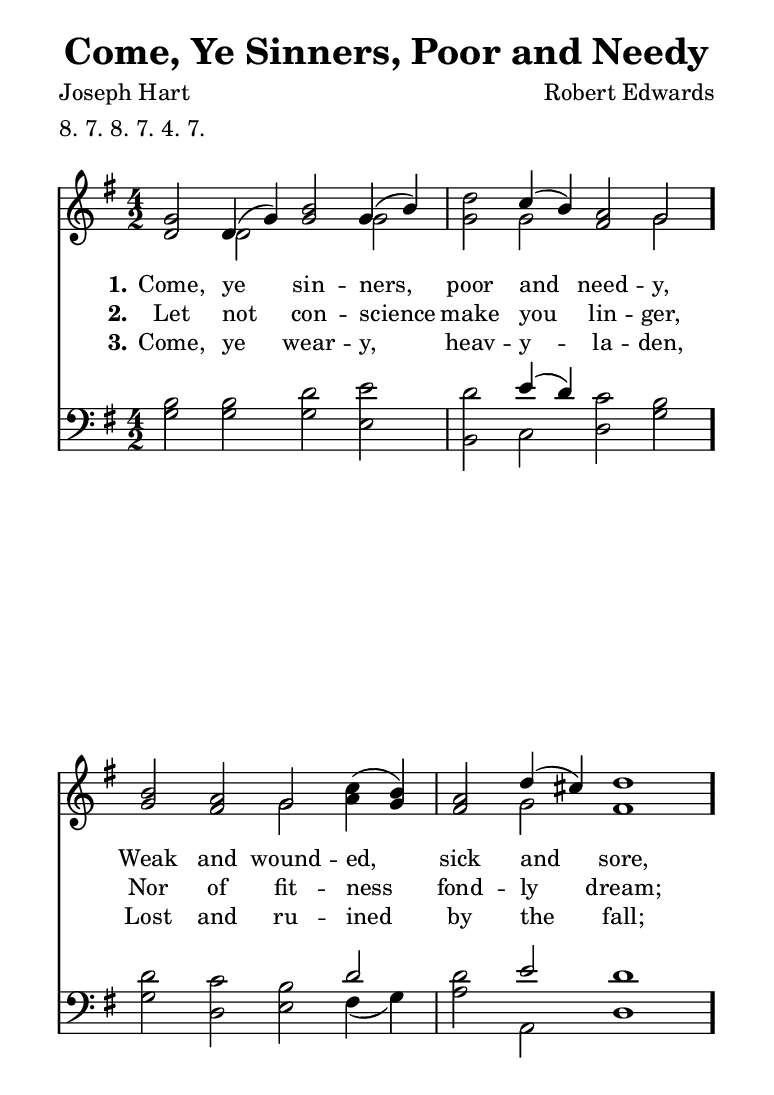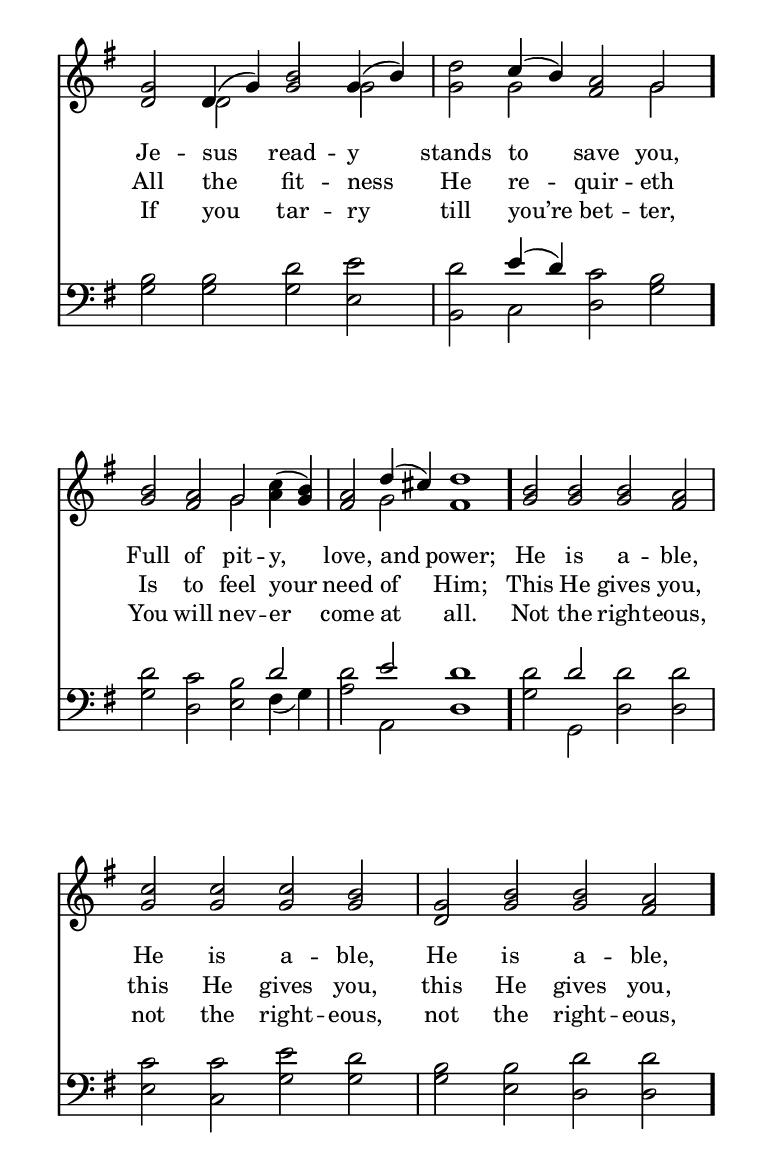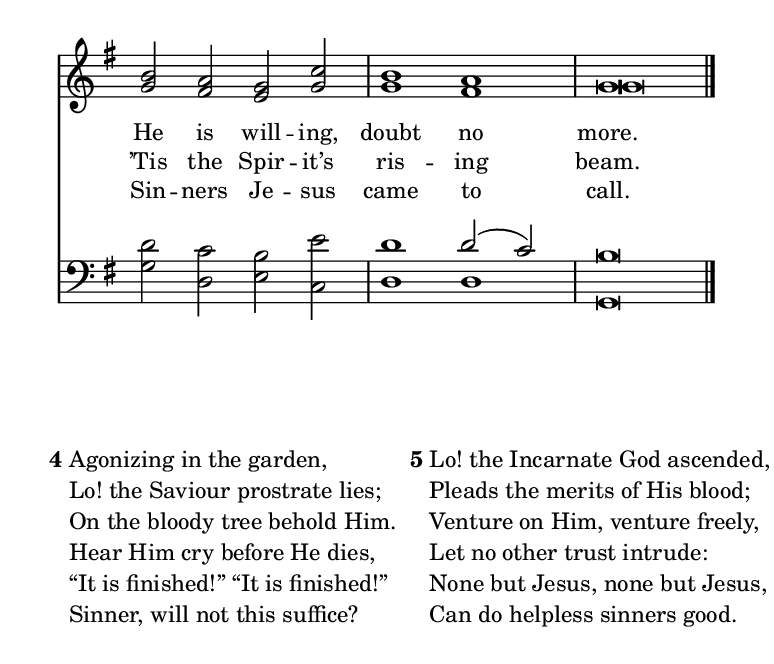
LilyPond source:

\include "common/global.ily"
\paper {
  \include "common/paper.ily"
  system-count = #(cond (is-eogsized 4) (#t #f))
}

\header{
  %gospel
  hymnnumber = "77"
  title = "Come, Ye Sinners, Poor and Needy"
  tunename = "Caersalem"
  meter = "8. 7. 8. 7. 4. 7."
  poet = "Joseph Hart"
  composer = "Robert Edwards"
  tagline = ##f
}

% for fermata in MIDI
ta = { \tempo 4=160 }
tb = { \tempo 4=80  }

patternAA = { c2 c4( c4) c2 c4( c4) | c2 c4( c4) c2 c2 }
patternAB = { c2 }
patternAC = { c2 c2 c2 c2 | c2 c4( c4) c2 c2 }

patternBA = { c2 c2 c2 c4( c4) | c2 c4( c4) c1 }
patternBB = { c2 c2 c2 c4( c4) | c2 c2      c1 }
patternBC = { c2 c2 c2 c2      | c2 c2      c1 }

patternCA = { \patternAB }

patternDA = { c2 c2 c2 c2 | c1 c1      | c\breve }
patternDB = { c2 c2 c2 c2 | c1 c2( c2) | c\breve }

global = {
  \include "common/overrides.ily"
  \override Staff.TimeSignature.style = #'numbered
  \time 4/2
  \override Score.MetronomeMark.transparent = ##t % hide all fermata changes too
  \ta
  \key g \major
  \autoBeamOff
}

notesSoprano = {
\global
\relative c'' {

  \changePitch \patternAA { g d g b g b | d c b a g }
  \changePitch \patternBA { b a g c b | a d cis d }
  \changePitch \patternAA { g, d g b g b | d c b a g }
  \changePitch \patternBA { b a g c b | a d cis d }

  \changePitch \patternCA { b b b a | c c c b | g b b a }
  \changePitch \patternDA { b a g c | b a | g }

  \bar "|."

}
}

notesAlto = {
\global
\relative e' {

  \changePitch \patternAB { d d g g | g g fis g }
  \changePitch \patternBB { g fis g a g | fis g fis }
  \changePitch \patternAB { d d g g | g g fis g }
  \changePitch \patternBB { g fis g a g | fis g fis }

  \changePitch \patternCA { g g g fis | g g g g | d g g fis }
  \changePitch \patternDA { g fis e g | g fis | g }

}
}

notesTenor = {
\global
\relative a {

  \changePitch \patternAC { b b d e | d e d c b }
  \changePitch \patternBC { d c b d | d e d }
  \changePitch \patternAC { b b d e | d e d c b }
  \changePitch \patternBC { d c b d | d e d }

  \changePitch \patternCA { d d d d | c c e d | b b d d }
  \changePitch \patternDB { d c b e | d d c | b }

}
}

notesBass = {
\global
\relative f {

  \changePitch \patternAB { g g g e | b c d g }
  \changePitch \patternBB { g d e fis g | a a, d }
  \changePitch \patternAB { g g g e | b c d g }
  \changePitch \patternBB { g d e fis g | a a, d }

  \changePitch \patternCA { g g, d' d | e c g' g | g e d d }
  \changePitch \patternDA { g d e c | d d | g, }

}
}

wordsA = \lyricmode {
\set stanza = "1."

Come, ye sin -- ners, poor and need -- y, \bar "."
Weak and wound -- ed, sick and sore, \bar "."
Je -- sus read -- y stands to save you, \bar "."
Full of pit -- y, love, and power; \bar "."
He is a -- ble, He is a -- ble, %{HIDE>%} He is a -- ble, %{<HIDE%} \bar "."
He is will -- ing, doubt no more. \bar "."

}

wordsB = \lyricmode {
\set stanza = "2."

Let not con -- science make you lin -- ger,
Nor of fit -- ness fond -- ly dream;
All the fit -- ness He re -- quir -- eth
Is to feel your need of Him;
This He gives you, this He gives you, %{HIDE>%} this He gives you, %{<HIDE%}
’Tis the Spir -- it’s ris -- ing beam.

}

wordsC = \lyricmode {
\set stanza = "3."

Come, ye wear -- y, heav -- y -- la -- den,
Lost and ru -- ined by the fall;
If you tar -- ry till you’re bet -- ter,
You will nev -- er come at all.
Not the right -- eous, not the right -- eous, %{HIDE>%} not the right -- eous, %{<HIDE%}
Sin -- ners Je -- sus came to call.

}

wordsD = \markuplist {

\line { Agonizing in the garden, }
\line { Lo! the Saviour prostrate lies; }
\line { On the bloody tree behold Him. }
\line { Hear Him cry before He dies, }
\line { “It is finished!” “It is finished!” }
\line { Sinner, will not this suffice? }

}

wordsE = \markuplist {

\line { Lo! the Incarnate God ascended, }
\line { Pleads the merits of His blood; }
\line { Venture on Him, venture freely, }
\line { Let no other trust intrude: }
\line { None but Jesus, none but Jesus, }
\line { Can do helpless sinners good. }

}

\score {
  \context ChoirStaff <<
    \context Staff = upper <<
      \set Staff.autoBeaming = ##f
      \set ChoirStaff.systemStartDelimiter = #'SystemStartBar
      \set ChoirStaff.printPartCombineTexts = ##f
      \partcombine #'(2 . 9) \notesSoprano \notesAlto
      \context NullVoice = sopranos { \voiceOne << \notesSoprano >> }
      \context NullVoice = altos { \voiceTwo << \notesAlto >> }
      \context Lyrics = one   \lyricsto sopranos \wordsA
      \context Lyrics = two   \lyricsto sopranos \wordsB
      \context Lyrics = three \lyricsto sopranos \wordsC
    >>
    \context Staff = men <<
      \set Staff.autoBeaming = ##f
      \clef bass
      \set ChoirStaff.printPartCombineTexts = ##f
      \partcombine #'(2 . 9) \notesTenor \notesBass
      \context NullVoice = tenors { \voiceOne << \notesTenor >> }
      \context NullVoice = basses { \voiceTwo << \notesBass >> }
    >>
  >>
  \layout {
    \include "common/layout.ily"
  }
  \midi{
    \include "common/midi.ily"
  }
}

\noPageBreak

\markup { \fill-line { %\column {
  \hspace #0.1
  \line{ \bold 4 \column { \wordsD } } %\combine \null \vspace #0.4
  \hspace #0.1
  \line{ \bold 5 \column { \wordsE } } %\combine \null \vspace #0.4
  \hspace #0.1
} } %}

\version "2.19.49"  % necessary for upgrading to future LilyPond versions.

% vi:set et ts=2 sw=2 ai nocindent syntax=lilypond:
